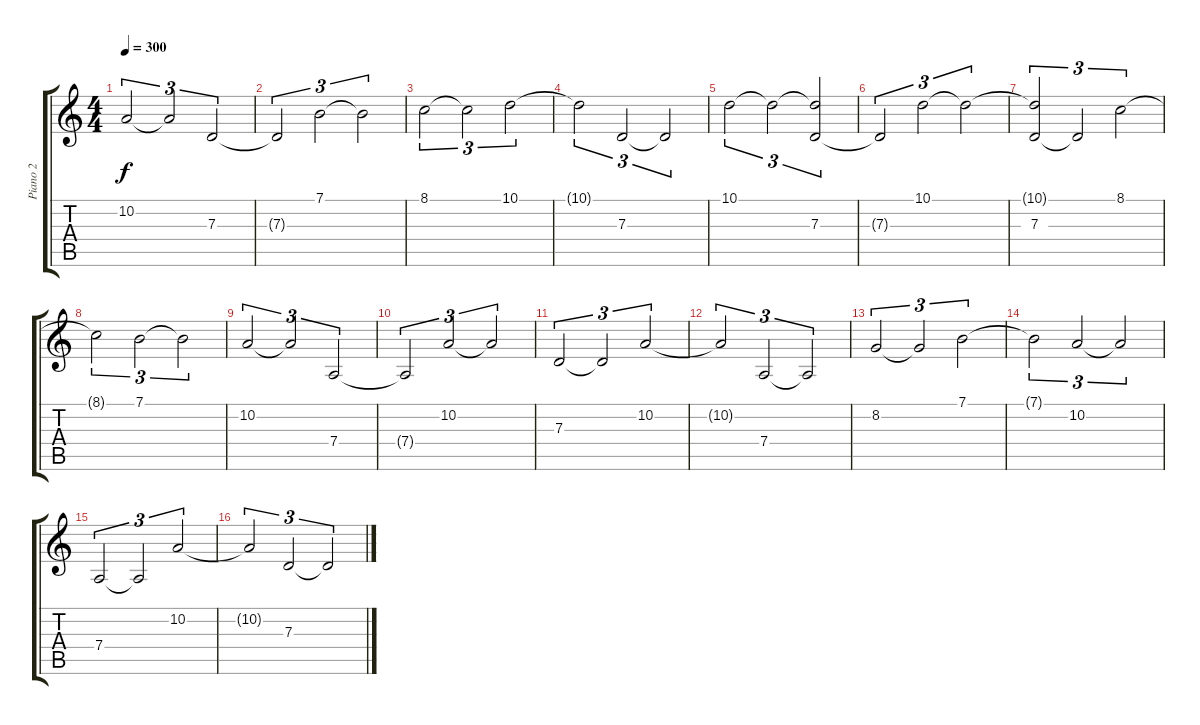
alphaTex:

\track ("Piano 2" "Piano 2") {instrument fx4atmosphere}
\staff {score tabs}
\tuning (E4 B3 G3 D3 A2 E2) {hide}
\ts (4 4)
\tempo 300
\clef g2
\ks c
10.2.2{tu (3 2) dy f} 10.2{t}.2{tu (3 2)} 7.3.2{tu (3 2)} |
7.3{t}.2{tu (3 2)} 7.1.2{tu (3 2)} 7.1{t}.2{tu (3 2)} |
8.1.2{tu (3 2)} 8.1{t}.2{tu (3 2)} 10.1.2{tu (3 2)} |
10.1{t}.2{tu (3 2)} 7.3.2{tu (3 2)} 7.3{t}.2{tu (3 2)} |
10.1.2{tu (3 2)} 10.1{t}.2{tu (3 2)} (10.1{t} 7.3).2{tu (3 2)} |
7.3{t}.2{tu (3 2)} 10.1.2{tu (3 2)} 10.1{t}.2{tu (3 2)} |
(10.1{t} 7.3).2{tu (3 2)} 7.3{t}.2{tu (3 2)} 8.1.2{tu (3 2)} |
8.1{t}.2{tu (3 2)} 7.1.2{tu (3 2)} 7.1{t}.2{tu (3 2)} |
10.2.2{tu (3 2)} 10.2{t}.2{tu (3 2)} 7.4.2{tu (3 2)} |
7.4{t}.2{tu (3 2)} 10.2.2{tu (3 2)} 10.2{t}.2{tu (3 2)} |
7.3.2{tu (3 2)} 7.3{t}.2{tu (3 2)} 10.2.2{tu (3 2)} |
10.2{t}.2{tu (3 2)} 7.4.2{tu (3 2)} 7.4{t}.2{tu (3 2)} |
8.2.2{tu (3 2)} 8.2{t}.2{tu (3 2)} 7.1.2{tu (3 2)} |
7.1{t}.2{tu (3 2)} 10.2.2{tu (3 2)} 10.2{t}.2{tu (3 2)} |
7.4.2{tu (3 2)} 7.4{t}.2{tu (3 2)} 10.2.2{tu (3 2)} |
10.2{t}.2{tu (3 2)} 7.3.2{tu (3 2)} 7.3{t}.2{tu (3 2)}
